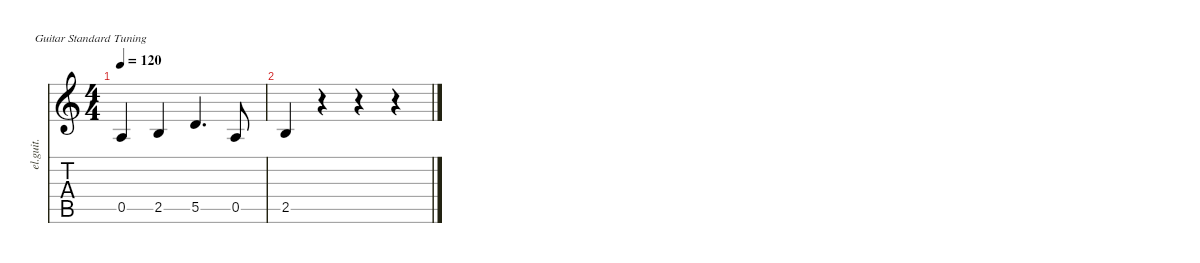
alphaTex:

\defaultSystemsLayout 4
\hideDynamics
\bracketExtendMode nobrackets
\otherSystemsTrackNameOrientation horizontal
\track ("Guitar" "el.guit.") {instrument electricguitarclean}
\staff {score tabs}
\tuning (E4 B3 G3 D3 A2 E2)
\ts (4 4)
\tempo 120
\clef g2
\ks c
0.5.4{dy mf instrument electricguitarclean beam Up} 2.5.4{beam Up} 5.5.4{d beam Up} 0.5.8{beam Up} |
2.5.4{beam Up} r.4{beam Up} r.4{beam Up} r.4{beam Up}
